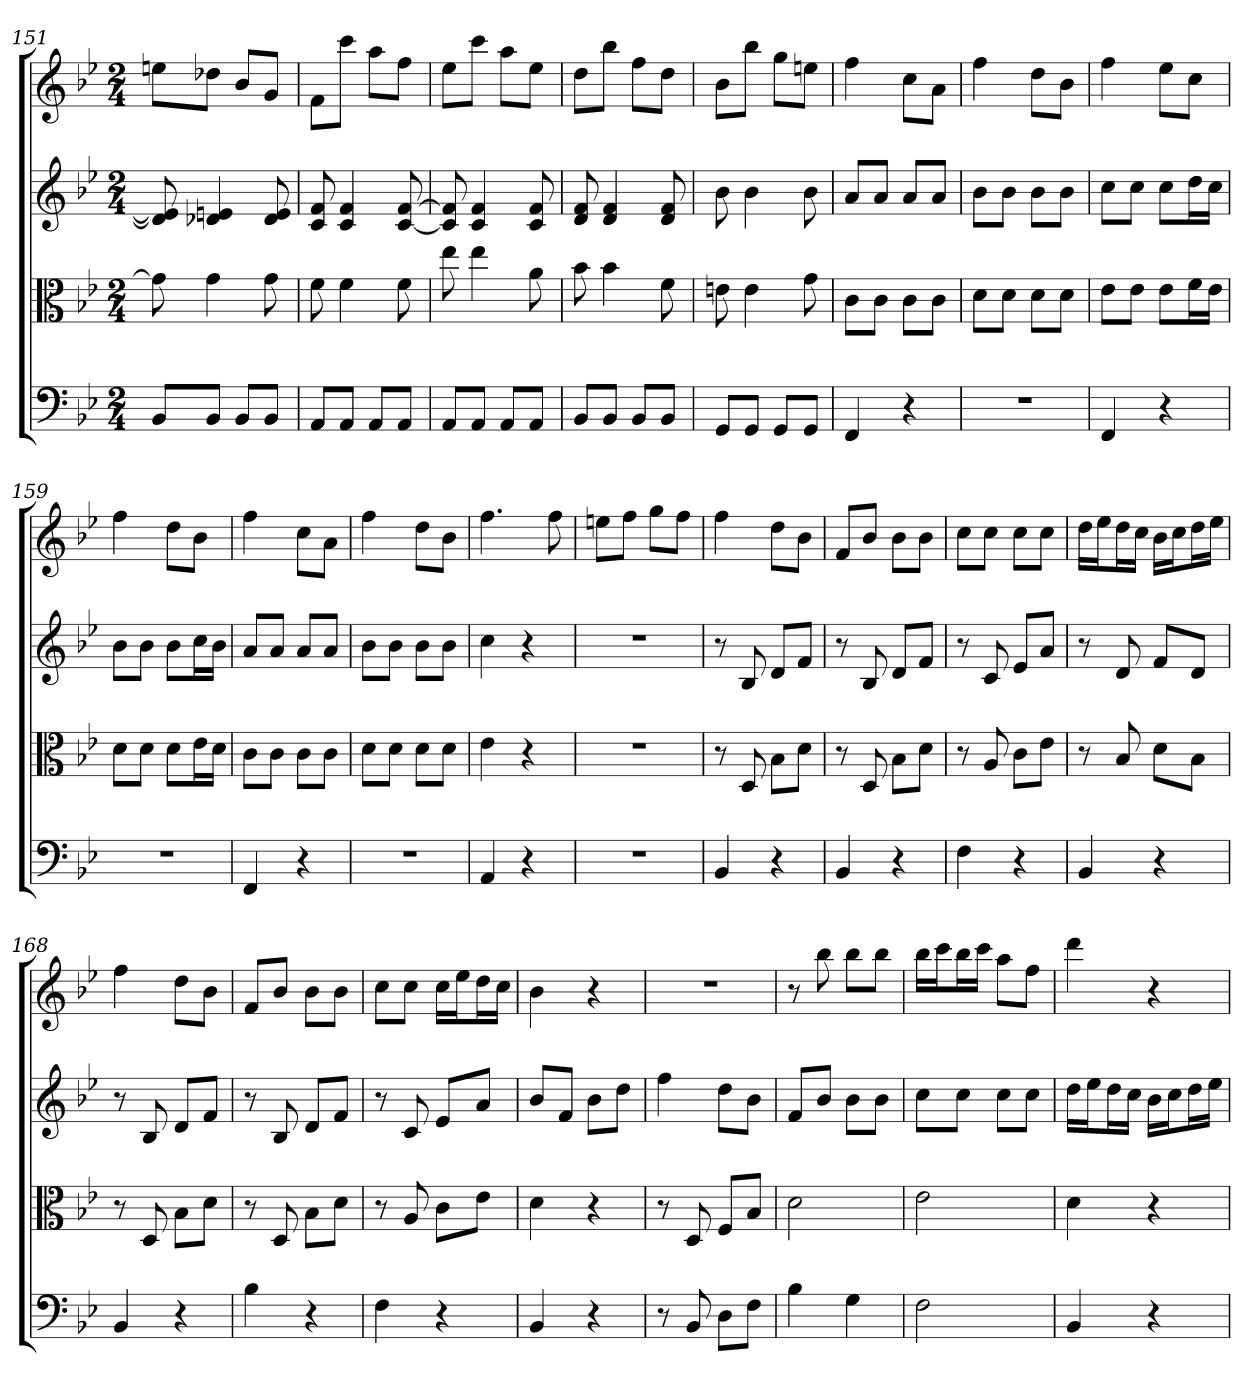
**kern	**kern	**kern	**kern
*part4	*part3	*part2	*part1
*staff4	*staff3	*staff2	*staff1
*clefF4	*clefC3	*	*
*k[b-e-]	*k[b-e-]	*k[b-e-]	*k[b-e-]
*B-:	*B-:	*B-:	*B-:
*M2/4	*M2/4	*M2/4	*M2/4
=151	=151	=151	=151
8BB-/L	8g]	8d-] 8e]	8eenL
8BB-/J	4g	4d-X 4en	8dd-XJ
8BB-/L	.	.	8b-L
8BB-/J	8g	8d- 8e	8gJ
=152	=152	=152	=152
8AA/L	8f	8c 8f	8fL
8AA/J	4f	4c 4f	8cccJ
8AA/L	.	.	8aaL
8AA/J	8f	[8c [8f	8ffJ
=153	=153	=153	=153
8AA/L	8ee-	8c] 8f]	8ee-L
8AA/J	4ee-	4c 4f	8cccJ
8AA/L	.	.	8aaL
8AA/J	8a	8c 8f	8ee-J
=154	=154	=154	=154
8BB-/L	8b-	8d 8f	8ddL
8BB-/J	4b-	4d 4f	8bb-J
8BB-/L	.	.	8ffL
8BB-/J	8f	8d 8f	8ddJ
=155	=155	=155	=155
8GG/L	8en	8b-	8b-L
8GG/J	4e	4b-	8bb-J
8GG/L	.	.	8ggL
8GG/J	8g	8b-	8eenJ
=156	=156	=156	=156
4FF	8c\L	8aL	4ff
.	8c\J	8aJ	.
4r	8c\L	8aL	8ccL
.	8c\J	8aJ	8aJ
=157	=157	=157	=157
2r	8d\L	8b-L	4ff
.	8d\J	8b-J	.
.	8d\L	8b-L	8ddL
.	8d\J	8b-J	8b-J
=158	=158	=158	=158
4FF	8e-\L	8ccL	4ff
.	8e-\J	8ccJ	.
4r	8e-\L	8ccL	8ee-L
.	16f\L	16ddL	8ccJ
.	16e-\JJ	16ccJJ	.
=159	=159	=159	=159
2r	8d\L	8b-L	4ff
.	8d\J	8b-J	.
.	8d\L	8b-L	8ddL
.	16e-\L	16ccL	8b-J
.	16d\JJ	16b-JJ	.
=160	=160	=160	=160
4FF	8c\L	8aL	4ff
.	8c\J	8aJ	.
4r	8c\L	8aL	8ccL
.	8c\J	8aJ	8aJ
=161	=161	=161	=161
2r	8d\L	8b-L	4ff
.	8d\J	8b-J	.
.	8d\L	8b-L	8ddL
.	8d\J	8b-J	8b-J
=162	=162	=162	=162
4AA	4e-	4cc	4.ff
4r	4r	4r	.
.	.	.	8ff
=163	=163	=163	=163
2r	2r	2r	8eenL
.	.	.	8ffJ
.	.	.	8ggL
.	.	.	8ffJ
=164	=164	=164	=164
4BB-	8r	8r	4ff
.	8D	8B-	.
4r	8B-\L	8dL	8ddL
.	8d\J	8fJ	8b-J
=165	=165	=165	=165
4BB-	8r	8r	8fL
.	8D	8B-	8b-J
4r	8B-\L	8dL	8b-L
.	8d\J	8fJ	8b-J
=166	=166	=166	=166
4F	8r	8r	8ccL
.	8A	8c	8ccJ
4r	8c\L	8e-L	8ccL
.	8e-\J	8aJ	8ccJ
=167	=167	=167	=167
4BB-	8r	8r	16ddLL
.	.	.	16ee-J
.	8B-	8d	16ddL
.	.	.	16ccJJ
4r	8d\L	8fL	16b-LL
.	.	.	16ccJ
.	8B-\J	8dJ	16ddL
.	.	.	16ee-JJ
=168	=168	=168	=168
4BB-	8r	8r	4ff
.	8D	8B-	.
4r	8B-\L	8dL	8ddL
.	8d\J	8fJ	8b-J
=169	=169	=169	=169
4B-	8r	8r	8fL
.	8D	8B-	8b-J
4r	8B-\L	8dL	8b-L
.	8d\J	8fJ	8b-J
=170	=170	=170	=170
4F	8r	8r	8ccL
.	8A	8c	8ccJ
4r	8c\L	8e-L	16ccLL
.	.	.	16ee-J
.	8e-\J	8aJ	16ddL
.	.	.	16ccJJ
=171	=171	=171	=171
4BB-	4d	8b-L	4b-
.	.	8fJ	.
4r	4r	8b-L	4r
.	.	8ddJ	.
=172	=172	=172	=172
8r	8r	4ff	2r
8BB-	8D	.	.
8D\L	8F/L	8ddL	.
8F\J	8B-/J	8b-J	.
=173	=173	=173	=173
4B-	2d	8fL	8r
.	.	8b-J	8bb-
4G	.	8b-L	8bb-L
.	.	8b-J	8bb-J
=174	=174	=174	=174
2F	2e-	8ccL	16bb-LL
.	.	.	16cccJ
.	.	8ccJ	16bb-L
.	.	.	16cccJJ
.	.	8ccL	8aaL
.	.	8ccJ	8ffJ
=175	=175	=175	=175
4BB-	4d	16ddLL	4ddd
.	.	16ee-J	.
.	.	16ddL	.
.	.	16ccJJ	.
4r	4r	16b-LL	4r
.	.	16ccJ	.
.	.	16ddL	.
.	.	16ee-JJ	.
=	=	=	=
*-	*-	*-	*-
